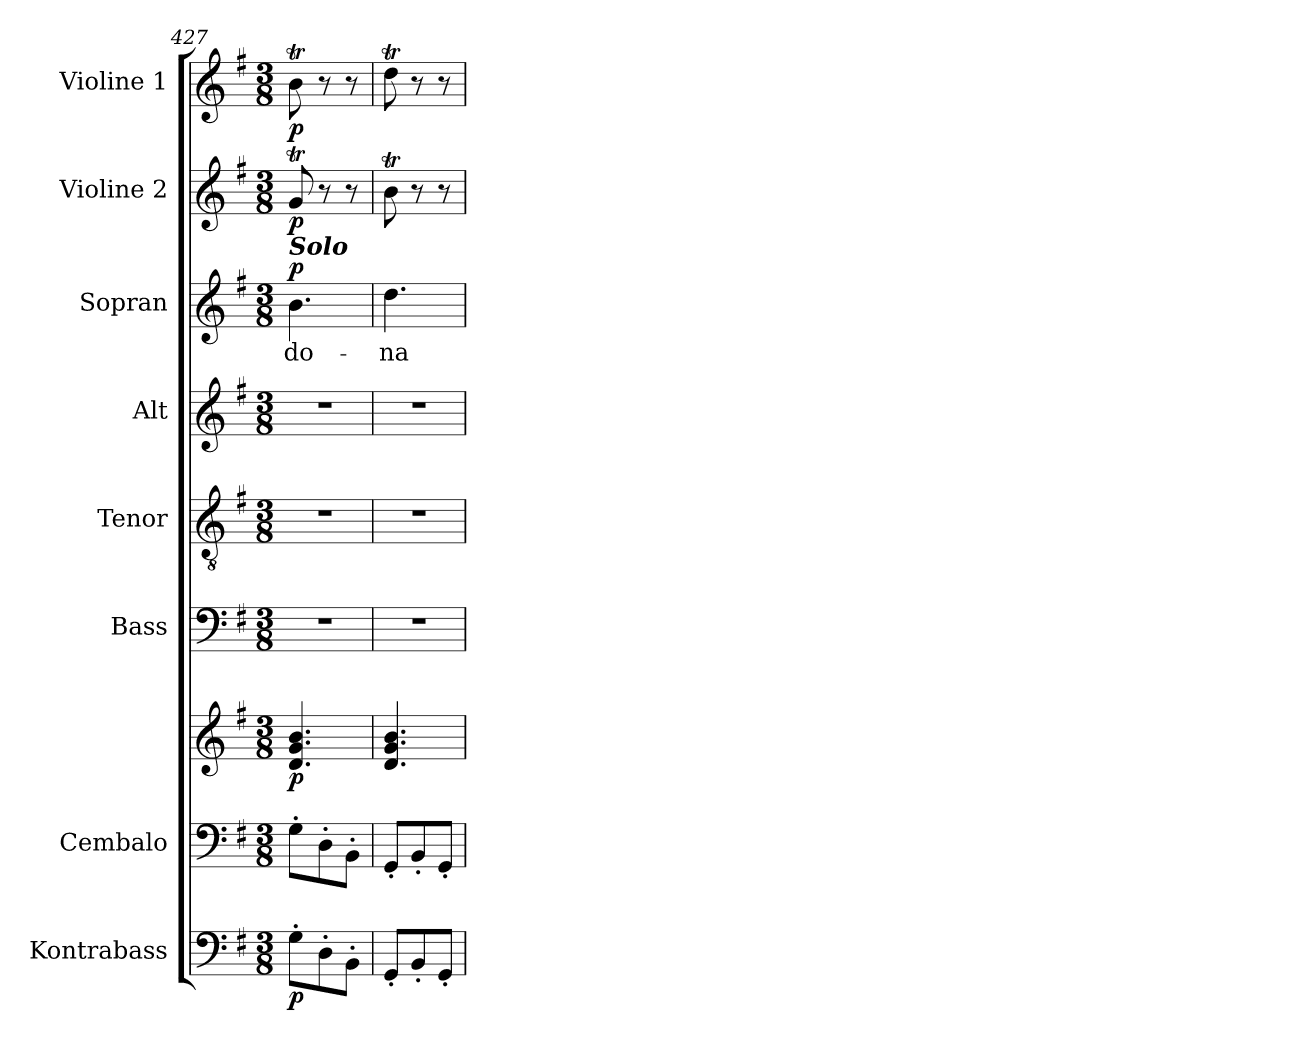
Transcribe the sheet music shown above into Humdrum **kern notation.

**kern	**dynam	**kern	**kern	**dynam	**kern	**kern	**kern	**kern	**text	**dynam	**kern	**dynam	**kern	**dynam
*part8	*part8	*part7	*part7	*part7	*part6	*part5	*part4	*part3	*part3	*part3	*part2	*part2	*part1	*part1
*staff9	*staff9	*staff8	*staff7	*staff7/8	*staff6	*staff5	*staff4	*staff3	*staff3	*staff3	*staff2	*staff2	*staff1	*staff1
*I"Kontrabass	*	*I"Cembalo	*	*	*I"Bass	*I"Tenor	*I"Alt	*I"Sopran	*	*	*I"Violine 2	*	*I"Violine 1	*
*I'Kb.	*	*I'Cemb.	*	*	*I'B.	*I'T.	*I'A.	*I'S.	*	*	*I'Vl. 2	*	*I'Vl. 1	*
*clefF4	*	*clefF4	*clefG2	*	*clefF4	*clefGv2	*clefG2	*clefG2	*	*	*clefG2	*	*clefG2	*
*ITrd7c12	*	*	*	*	*	*	*	*	*	*	*	*	*	*
*k[f#]	*	*k[f#]	*k[f#]	*	*k[f#]	*k[f#]	*k[f#]	*k[f#]	*	*	*k[f#]	*	*k[f#]	*
*G:	*	*G:	*G:	*	*G:	*G:	*G:	*G:	*	*	*G:	*	*G:	*
*M3/8	*	*M3/8	*M3/8	*	*M3/8	*M3/8	*M3/8	*M3/8	*	*	*M3/8	*	*M3/8	*
=427	=427	=427	=427	=427	=427	=427	=427	=427	=427	=427	=427	=427	=427	=427
!	!	!	!	!	!	!	!	!LO:TX:a:Bi:t=Solo	!	!	!	!	!	!
!	!LO:DY:b	!	!	!LO:DY:b	!	!	!	!	!LO:LY:b	!LO:DY:a	!	!LO:DY:b	!	!LO:DY:b
8GG'>\L	p	8G'>\L	4.d/ 4.g/ 4.b/	p	4.r	4.r	4.r	4.b\	do-	p	8gT/	p	8bt\	p
8DD'>\	.	8D'>\	.	.	.	.	.	.	.	.	8r	.	8r	.
8BBB'>\J	.	8BB'>\J	.	.	.	.	.	.	.	.	8r	.	8r	.
!!LO:PB:g=z
=428	=428	=428	=428	=428	=428	=428	=428	=428	=428	=428	=428	=428	=428	=428
!	!	!	!	!	!	!	!	!	!LO:LY:b	!	!	!	!	!
8GGG'</L	.	8GG'</L	4.d/ 4.g/ 4.b/	.	4.r	4.r	4.r	4.dd\	-na	.	8bt\	.	8ddT\	.
8BBB'</	.	8BB'</	.	.	.	.	.	.	.	.	8r	.	8r	.
8GGG'</J	.	8GG'</J	.	.	.	.	.	.	.	.	8r	.	8r	.
=	=	=	=	=	=	=	=	=	=	=	=	=	=	=
*-	*-	*-	*-	*-	*-	*-	*-	*-	*-	*-	*-	*-	*-	*-
